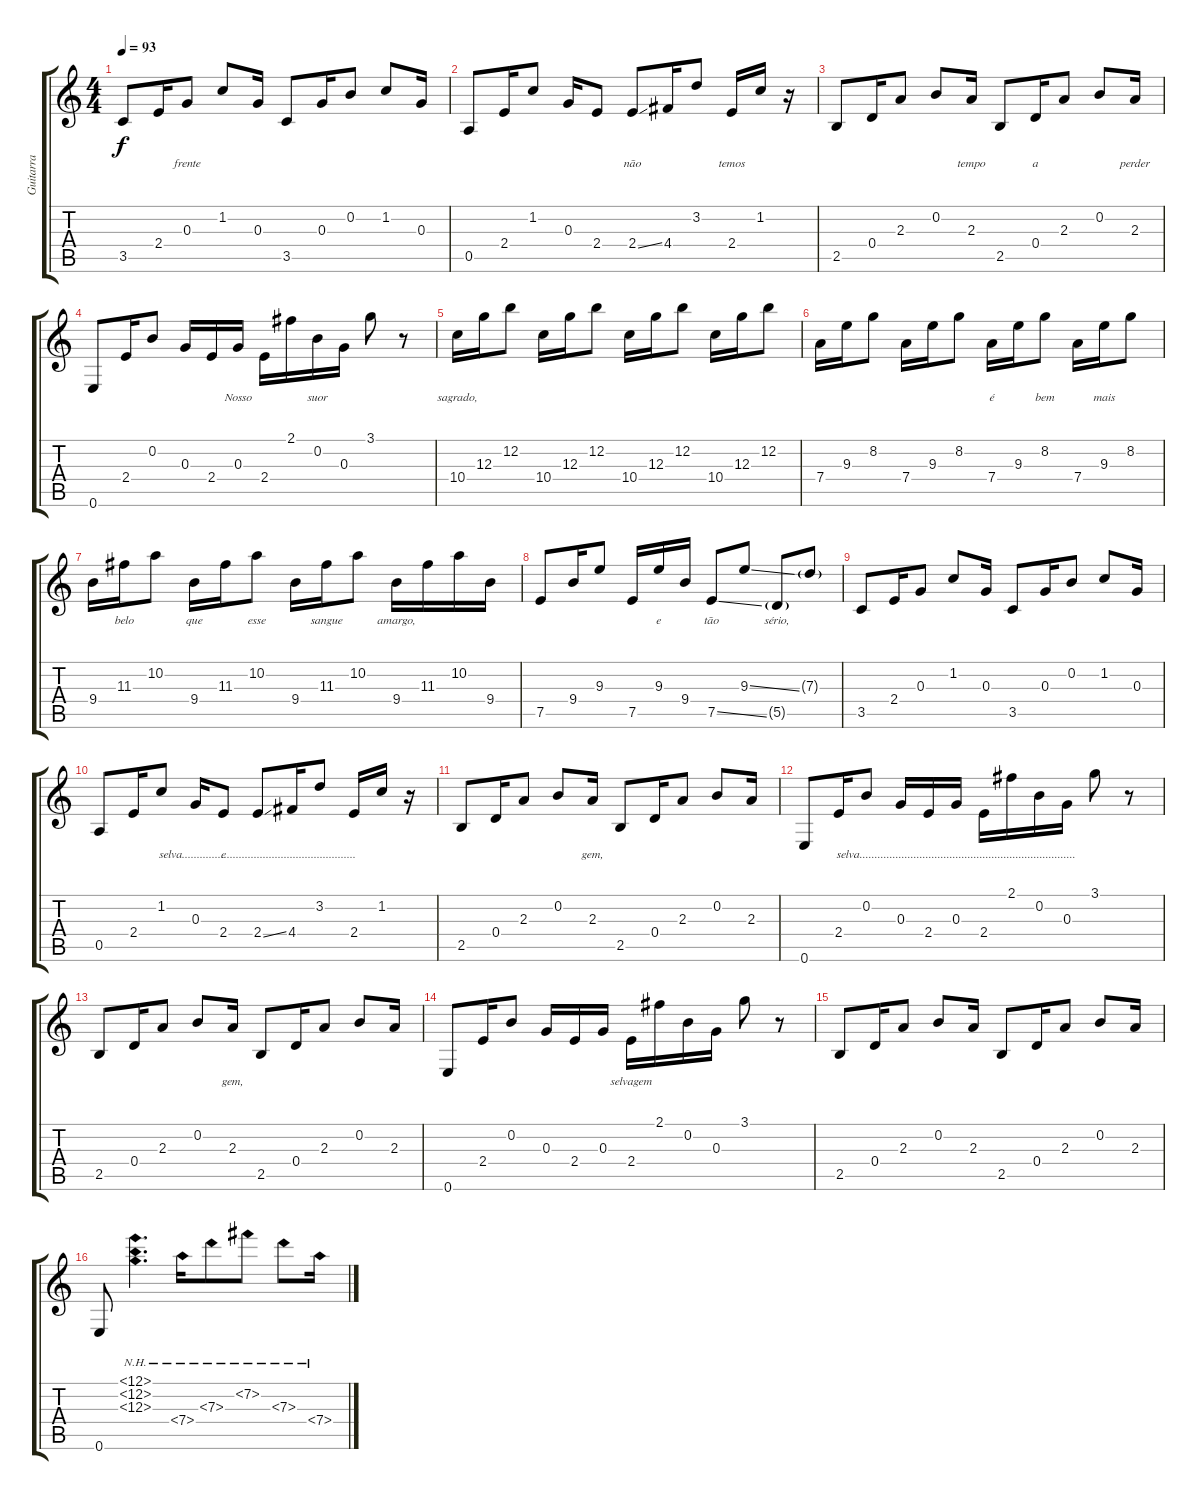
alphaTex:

\track ("Guitarra" "Guitarra") {instrument acousticguitarnylon}
\staff {score tabs}
\tuning (E4 B3 G3 D3 A2 E2) {hide}
\ts (4 4)
\tempo 93
\clef g2
\ks c
3.5.8{lyrics (0 "") lyrics (1 "") lyrics (2 "") lyrics (3 "") lyrics (4 "") dy f} 2.4.16{lyrics (0 "") lyrics (1 "") lyrics (2 "") lyrics (3 "") lyrics (4 "")} 0.3.8{lyrics (0 "frente") lyrics (1 "") lyrics (2 "") lyrics (3 "") lyrics (4 "")} 1.2.8{lyrics (0 "") lyrics (1 "") lyrics (2 "") lyrics (3 "") lyrics (4 "")} 0.3.16{lyrics (0 "") lyrics (1 "") lyrics (2 "") lyrics (3 "") lyrics (4 "")} 3.5.8{lyrics (0 "") lyrics (1 "") lyrics (2 "") lyrics (3 "") lyrics (4 "")} 0.3.16{lyrics (0 "") lyrics (1 "") lyrics (2 "") lyrics (3 "") lyrics (4 "")} 0.2.8{lyrics (0 "") lyrics (1 "") lyrics (2 "") lyrics (3 "") lyrics (4 "")} 1.2.8{lyrics (0 "") lyrics (1 "") lyrics (2 "") lyrics (3 "") lyrics (4 "")} 0.3.16{lyrics (0 "") lyrics (1 "") lyrics (2 "") lyrics (3 "") lyrics (4 "")} |
0.5.8{lyrics (0 "") lyrics (1 "") lyrics (2 "") lyrics (3 "") lyrics (4 "")} 2.4.16{lyrics (0 "") lyrics (1 "") lyrics (2 "") lyrics (3 "") lyrics (4 "")} 1.2.8{lyrics (0 "") lyrics (1 "") lyrics (2 "") lyrics (3 "") lyrics (4 "")} 0.3.16{lyrics (0 "") lyrics (1 "") lyrics (2 "") lyrics (3 "") lyrics (4 "")} 2.4.8{lyrics (0 "") lyrics (1 "") lyrics (2 "") lyrics (3 "") lyrics (4 "")} 2.4{ss}.8{lyrics (0 "não") lyrics (1 "") lyrics (2 "") lyrics (3 "") lyrics (4 "")} 4.4.16{lyrics (0 "") lyrics (1 "") lyrics (2 "") lyrics (3 "") lyrics (4 "")} 3.2.8{lyrics (0 "") lyrics (1 "") lyrics (2 "") lyrics (3 "") lyrics (4 "")} 2.4.16{lyrics (0 "temos") lyrics (1 "") lyrics (2 "") lyrics (3 "") lyrics (4 "")} 1.2.16{lyrics (0 "") lyrics (1 "") lyrics (2 "") lyrics (3 "") lyrics (4 "")} r.16 |
2.5.8{lyrics (0 "") lyrics (1 "") lyrics (2 "") lyrics (3 "") lyrics (4 "")} 0.4.16{lyrics (0 "") lyrics (1 "") lyrics (2 "") lyrics (3 "") lyrics (4 "")} 2.3.8{lyrics (0 "") lyrics (1 "") lyrics (2 "") lyrics (3 "") lyrics (4 "")} 0.2.8{lyrics (0 "") lyrics (1 "") lyrics (2 "") lyrics (3 "") lyrics (4 "")} 2.3.16{lyrics (0 "tempo") lyrics (1 "") lyrics (2 "") lyrics (3 "") lyrics (4 "")} 2.5.8{lyrics (0 "") lyrics (1 "") lyrics (2 "") lyrics (3 "") lyrics (4 "")} 0.4.16{lyrics (0 "a") lyrics (1 "") lyrics (2 "") lyrics (3 "") lyrics (4 "")} 2.3.8{lyrics (0 "") lyrics (1 "") lyrics (2 "") lyrics (3 "") lyrics (4 "")} 0.2.8{lyrics (0 "") lyrics (1 "") lyrics (2 "") lyrics (3 "") lyrics (4 "")} 2.3.16{lyrics (0 "perder") lyrics (1 "") lyrics (2 "") lyrics (3 "") lyrics (4 "")} |
0.6.8{lyrics (0 "") lyrics (1 "") lyrics (2 "") lyrics (3 "") lyrics (4 "")} 2.4.16{lyrics (0 "") lyrics (1 "") lyrics (2 "") lyrics (3 "") lyrics (4 "")} 0.2.8{lyrics (0 "") lyrics (1 "") lyrics (2 "") lyrics (3 "") lyrics (4 "")} 0.3.16{lyrics (0 "") lyrics (1 "") lyrics (2 "") lyrics (3 "") lyrics (4 "")} 2.4.16{lyrics (0 "") lyrics (1 "") lyrics (2 "") lyrics (3 "") lyrics (4 "")} 0.3.16{lyrics (0 "Nosso") lyrics (1 "") lyrics (2 "") lyrics (3 "") lyrics (4 "")} 2.4.16{lyrics (0 "") lyrics (1 "") lyrics (2 "") lyrics (3 "") lyrics (4 "")} 2.1.16{lyrics (0 "") lyrics (1 "") lyrics (2 "") lyrics (3 "") lyrics (4 "")} 0.2.16{lyrics (0 "suor") lyrics (1 "") lyrics (2 "") lyrics (3 "") lyrics (4 "")} 0.3.16{lyrics (0 "") lyrics (1 "") lyrics (2 "") lyrics (3 "") lyrics (4 "")} 3.1.8{lyrics (0 "") lyrics (1 "") lyrics (2 "") lyrics (3 "") lyrics (4 "")} r.8 |
10.4.16{lyrics (0 "sagrado,") lyrics (1 "") lyrics (2 "") lyrics (3 "") lyrics (4 "")} 12.3.16{lyrics (0 "") lyrics (1 "") lyrics (2 "") lyrics (3 "") lyrics (4 "")} 12.2.8{lyrics (0 "") lyrics (1 "") lyrics (2 "") lyrics (3 "") lyrics (4 "")} 10.4.16{lyrics (0 "") lyrics (1 "") lyrics (2 "") lyrics (3 "") lyrics (4 "")} 12.3.16{lyrics (0 "") lyrics (1 "") lyrics (2 "") lyrics (3 "") lyrics (4 "")} 12.2.8{lyrics (0 "") lyrics (1 "") lyrics (2 "") lyrics (3 "") lyrics (4 "")} 10.4.16{lyrics (0 "") lyrics (1 "") lyrics (2 "") lyrics (3 "") lyrics (4 "")} 12.3.16{lyrics (0 "") lyrics (1 "") lyrics (2 "") lyrics (3 "") lyrics (4 "")} 12.2.8{lyrics (0 "") lyrics (1 "") lyrics (2 "") lyrics (3 "") lyrics (4 "")} 10.4.16{lyrics (0 "") lyrics (1 "") lyrics (2 "") lyrics (3 "") lyrics (4 "")} 12.3.16{lyrics (0 "") lyrics (1 "") lyrics (2 "") lyrics (3 "") lyrics (4 "")} 12.2.8{lyrics (0 "") lyrics (1 "") lyrics (2 "") lyrics (3 "") lyrics (4 "")} |
7.4.16{lyrics (0 "") lyrics (1 "") lyrics (2 "") lyrics (3 "") lyrics (4 "")} 9.3.16{lyrics (0 "") lyrics (1 "") lyrics (2 "") lyrics (3 "") lyrics (4 "")} 8.2.8{lyrics (0 "") lyrics (1 "") lyrics (2 "") lyrics (3 "") lyrics (4 "")} 7.4.16{lyrics (0 "") lyrics (1 "") lyrics (2 "") lyrics (3 "") lyrics (4 "")} 9.3.16{lyrics (0 "") lyrics (1 "") lyrics (2 "") lyrics (3 "") lyrics (4 "")} 8.2.8{lyrics (0 "") lyrics (1 "") lyrics (2 "") lyrics (3 "") lyrics (4 "")} 7.4.16{lyrics (0 "é") lyrics (1 "") lyrics (2 "") lyrics (3 "") lyrics (4 "")} 9.3.16{lyrics (0 "") lyrics (1 "") lyrics (2 "") lyrics (3 "") lyrics (4 "")} 8.2.8{lyrics (0 "bem") lyrics (1 "") lyrics (2 "") lyrics (3 "") lyrics (4 "")} 7.4.16{lyrics (0 "") lyrics (1 "") lyrics (2 "") lyrics (3 "") lyrics (4 "")} 9.3.16{lyrics (0 "mais") lyrics (1 "") lyrics (2 "") lyrics (3 "") lyrics (4 "")} 8.2.8{lyrics (0 "") lyrics (1 "") lyrics (2 "") lyrics (3 "") lyrics (4 "")} |
9.4.16{lyrics (0 "") lyrics (1 "") lyrics (2 "") lyrics (3 "") lyrics (4 "")} 11.3.16{lyrics (0 "belo") lyrics (1 "") lyrics (2 "") lyrics (3 "") lyrics (4 "")} 10.2.8{lyrics (0 "") lyrics (1 "") lyrics (2 "") lyrics (3 "") lyrics (4 "")} 9.4.16{lyrics (0 "que") lyrics (1 "") lyrics (2 "") lyrics (3 "") lyrics (4 "")} 11.3.16{lyrics (0 "") lyrics (1 "") lyrics (2 "") lyrics (3 "") lyrics (4 "")} 10.2.8{lyrics (0 "esse") lyrics (1 "") lyrics (2 "") lyrics (3 "") lyrics (4 "")} 9.4.16{lyrics (0 "") lyrics (1 "") lyrics (2 "") lyrics (3 "") lyrics (4 "")} 11.3.16{lyrics (0 "sangue") lyrics (1 "") lyrics (2 "") lyrics (3 "") lyrics (4 "")} 10.2.8{lyrics (0 "") lyrics (1 "") lyrics (2 "") lyrics (3 "") lyrics (4 "")} 9.4.16{lyrics (0 "amargo,") lyrics (1 "") lyrics (2 "") lyrics (3 "") lyrics (4 "")} 11.3.16{lyrics (0 "") lyrics (1 "") lyrics (2 "") lyrics (3 "") lyrics (4 "")} 10.2.16{lyrics (0 "") lyrics (1 "") lyrics (2 "") lyrics (3 "") lyrics (4 "")} 9.4.16{lyrics (0 "") lyrics (1 "") lyrics (2 "") lyrics (3 "") lyrics (4 "")} |
7.5.8{lyrics (0 "") lyrics (1 "") lyrics (2 "") lyrics (3 "") lyrics (4 "")} 9.4.16{lyrics (0 "") lyrics (1 "") lyrics (2 "") lyrics (3 "") lyrics (4 "")} 9.3.8{lyrics (0 "") lyrics (1 "") lyrics (2 "") lyrics (3 "") lyrics (4 "")} 7.5.16{lyrics (0 "") lyrics (1 "") lyrics (2 "") lyrics (3 "") lyrics (4 "")} 9.3.16{lyrics (0 "e") lyrics (1 "") lyrics (2 "") lyrics (3 "") lyrics (4 "")} 9.4.16{lyrics (0 "") lyrics (1 "") lyrics (2 "") lyrics (3 "") lyrics (4 "")} 7.5{ss}.8{lyrics (0 "tão") lyrics (1 "") lyrics (2 "") lyrics (3 "") lyrics (4 "")} 9.3{ss}.8{lyrics (0 "") lyrics (1 "") lyrics (2 "") lyrics (3 "") lyrics (4 "")} 5.5{g}.8{lyrics (0 "sério,") lyrics (1 "") lyrics (2 "") lyrics (3 "") lyrics (4 "")} 7.3{g}.8{lyrics (0 "") lyrics (1 "") lyrics (2 "") lyrics (3 "") lyrics (4 "")} |
3.5.8{lyrics (0 "") lyrics (1 "") lyrics (2 "") lyrics (3 "") lyrics (4 "")} 2.4.16{lyrics (0 "") lyrics (1 "") lyrics (2 "") lyrics (3 "") lyrics (4 "")} 0.3.8{lyrics (0 "") lyrics (1 "") lyrics (2 "") lyrics (3 "") lyrics (4 "")} 1.2.8{lyrics (0 "") lyrics (1 "") lyrics (2 "") lyrics (3 "") lyrics (4 "")} 0.3.16{lyrics (0 "") lyrics (1 "") lyrics (2 "") lyrics (3 "") lyrics (4 "")} 3.5.8{lyrics (0 "") lyrics (1 "") lyrics (2 "") lyrics (3 "") lyrics (4 "")} 0.3.16{lyrics (0 "") lyrics (1 "") lyrics (2 "") lyrics (3 "") lyrics (4 "")} 0.2.8{lyrics (0 "") lyrics (1 "") lyrics (2 "") lyrics (3 "") lyrics (4 "")} 1.2.8{lyrics (0 "") lyrics (1 "") lyrics (2 "") lyrics (3 "") lyrics (4 "")} 0.3.16{lyrics (0 "") lyrics (1 "") lyrics (2 "") lyrics (3 "") lyrics (4 "")} |
0.5.8{lyrics (0 "") lyrics (1 "") lyrics (2 "") lyrics (3 "") lyrics (4 "")} 2.4.16{lyrics (0 "") lyrics (1 "") lyrics (2 "") lyrics (3 "") lyrics (4 "")} 1.2.8{lyrics (0 "") lyrics (1 "") lyrics (2 "") lyrics (3 "") lyrics (4 "")} 0.3.16{lyrics (0 "") lyrics (1 "") lyrics (2 "") lyrics (3 "") lyrics (4 "")} 2.4.8{lyrics (0 "e") lyrics (1 "") lyrics (2 "") lyrics (3 "") lyrics (4 "")} 2.4{ss}.8{lyrics (0 "selva..........................................................") lyrics (1 "") lyrics (2 "") lyrics (3 "") lyrics (4 "")} 4.4.16{lyrics (0 "") lyrics (1 "") lyrics (2 "") lyrics (3 "") lyrics (4 "")} 3.2.8{lyrics (0 "") lyrics (1 "") lyrics (2 "") lyrics (3 "") lyrics (4 "")} 2.4.16{lyrics (0 "") lyrics (1 "") lyrics (2 "") lyrics (3 "") lyrics (4 "")} 1.2.16{lyrics (0 "") lyrics (1 "") lyrics (2 "") lyrics (3 "") lyrics (4 "")} r.16 |
2.5.8{lyrics (0 "") lyrics (1 "") lyrics (2 "") lyrics (3 "") lyrics (4 "")} 0.4.16{lyrics (0 "") lyrics (1 "") lyrics (2 "") lyrics (3 "") lyrics (4 "")} 2.3.8{lyrics (0 "") lyrics (1 "") lyrics (2 "") lyrics (3 "") lyrics (4 "")} 0.2.8{lyrics (0 "") lyrics (1 "") lyrics (2 "") lyrics (3 "") lyrics (4 "")} 2.3.16{lyrics (0 "gem,") lyrics (1 "") lyrics (2 "") lyrics (3 "") lyrics (4 "")} 2.5.8{lyrics (0 "") lyrics (1 "") lyrics (2 "") lyrics (3 "") lyrics (4 "")} 0.4.16{lyrics (0 "") lyrics (1 "") lyrics (2 "") lyrics (3 "") lyrics (4 "")} 2.3.8{lyrics (0 "") lyrics (1 "") lyrics (2 "") lyrics (3 "") lyrics (4 "")} 0.2.8{lyrics (0 "") lyrics (1 "") lyrics (2 "") lyrics (3 "") lyrics (4 "")} 2.3.16{lyrics (0 "") lyrics (1 "") lyrics (2 "") lyrics (3 "") lyrics (4 "")} |
0.6.8{lyrics (0 "") lyrics (1 "") lyrics (2 "") lyrics (3 "") lyrics (4 "")} 2.4.16{lyrics (0 "") lyrics (1 "") lyrics (2 "") lyrics (3 "") lyrics (4 "")} 0.2.8{lyrics (0 "") lyrics (1 "") lyrics (2 "") lyrics (3 "") lyrics (4 "")} 0.3.16{lyrics (0 "") lyrics (1 "") lyrics (2 "") lyrics (3 "") lyrics (4 "")} 2.4.16{lyrics (0 "") lyrics (1 "") lyrics (2 "") lyrics (3 "") lyrics (4 "")} 0.3.16{lyrics (0 "selva........................................................................") lyrics (1 "") lyrics (2 "") lyrics (3 "") lyrics (4 "")} 2.4.16{lyrics (0 "") lyrics (1 "") lyrics (2 "") lyrics (3 "") lyrics (4 "")} 2.1.16{lyrics (0 "") lyrics (1 "") lyrics (2 "") lyrics (3 "") lyrics (4 "")} 0.2.16{lyrics (0 "") lyrics (1 "") lyrics (2 "") lyrics (3 "") lyrics (4 "")} 0.3.16{lyrics (0 "") lyrics (1 "") lyrics (2 "") lyrics (3 "") lyrics (4 "")} 3.1.8{lyrics (0 "") lyrics (1 "") lyrics (2 "") lyrics (3 "") lyrics (4 "")} r.8 |
2.5.8{lyrics (0 "") lyrics (1 "") lyrics (2 "") lyrics (3 "") lyrics (4 "")} 0.4.16{lyrics (0 "") lyrics (1 "") lyrics (2 "") lyrics (3 "") lyrics (4 "")} 2.3.8{lyrics (0 "") lyrics (1 "") lyrics (2 "") lyrics (3 "") lyrics (4 "")} 0.2.8{lyrics (0 "") lyrics (1 "") lyrics (2 "") lyrics (3 "") lyrics (4 "")} 2.3.16{lyrics (0 "gem,") lyrics (1 "") lyrics (2 "") lyrics (3 "") lyrics (4 "")} 2.5.8{lyrics (0 "") lyrics (1 "") lyrics (2 "") lyrics (3 "") lyrics (4 "")} 0.4.16{lyrics (0 "") lyrics (1 "") lyrics (2 "") lyrics (3 "") lyrics (4 "")} 2.3.8{lyrics (0 "") lyrics (1 "") lyrics (2 "") lyrics (3 "") lyrics (4 "")} 0.2.8{lyrics (0 "") lyrics (1 "") lyrics (2 "") lyrics (3 "") lyrics (4 "")} 2.3.16{lyrics (0 "") lyrics (1 "") lyrics (2 "") lyrics (3 "") lyrics (4 "")} |
0.6.8{lyrics (0 "") lyrics (1 "") lyrics (2 "") lyrics (3 "") lyrics (4 "")} 2.4.16{lyrics (0 "") lyrics (1 "") lyrics (2 "") lyrics (3 "") lyrics (4 "")} 0.2.8{lyrics (0 "") lyrics (1 "") lyrics (2 "") lyrics (3 "") lyrics (4 "")} 0.3.16{lyrics (0 "") lyrics (1 "") lyrics (2 "") lyrics (3 "") lyrics (4 "")} 2.4.16{lyrics (0 "") lyrics (1 "") lyrics (2 "") lyrics (3 "") lyrics (4 "")} 0.3.16{lyrics (0 "") lyrics (1 "") lyrics (2 "") lyrics (3 "") lyrics (4 "")} 2.4.16{lyrics (0 "selvagem") lyrics (1 "") lyrics (2 "") lyrics (3 "") lyrics (4 "")} 2.1.16{lyrics (0 "") lyrics (1 "") lyrics (2 "") lyrics (3 "") lyrics (4 "")} 0.2.16{lyrics (0 "") lyrics (1 "") lyrics (2 "") lyrics (3 "") lyrics (4 "")} 0.3.16{lyrics (0 "") lyrics (1 "") lyrics (2 "") lyrics (3 "") lyrics (4 "")} 3.1.8{lyrics (0 "") lyrics (1 "") lyrics (2 "") lyrics (3 "") lyrics (4 "")} r.8 |
2.5.8{lyrics (0 "") lyrics (1 "") lyrics (2 "") lyrics (3 "") lyrics (4 "")} 0.4.16{lyrics (0 "") lyrics (1 "") lyrics (2 "") lyrics (3 "") lyrics (4 "")} 2.3.8{lyrics (0 "") lyrics (1 "") lyrics (2 "") lyrics (3 "") lyrics (4 "")} 0.2.8{lyrics (0 "") lyrics (1 "") lyrics (2 "") lyrics (3 "") lyrics (4 "")} 2.3.16{lyrics (0 "") lyrics (1 "") lyrics (2 "") lyrics (3 "") lyrics (4 "")} 2.5.8{lyrics (0 "") lyrics (1 "") lyrics (2 "") lyrics (3 "") lyrics (4 "")} 0.4.16{lyrics (0 "") lyrics (1 "") lyrics (2 "") lyrics (3 "") lyrics (4 "")} 2.3.8{lyrics (0 "") lyrics (1 "") lyrics (2 "") lyrics (3 "") lyrics (4 "")} 0.2.8{lyrics (0 "") lyrics (1 "") lyrics (2 "") lyrics (3 "") lyrics (4 "")} 2.3.16{lyrics (0 "") lyrics (1 "") lyrics (2 "") lyrics (3 "") lyrics (4 "")} |
0.6.8{lyrics (0 "") lyrics (1 "") lyrics (2 "") lyrics (3 "") lyrics (4 "")} (12.1{nh} 12.2{nh} 12.3{nh}).4{d lyrics (0 "") lyrics (1 "") lyrics (2 "") lyrics (3 "") lyrics (4 "")} 7.4{nh}.16{lyrics (0 "") lyrics (1 "") lyrics (2 "") lyrics (3 "") lyrics (4 "")} 7.3{nh}.8{lyrics (0 "") lyrics (1 "") lyrics (2 "") lyrics (3 "") lyrics (4 "")} 7.2{nh}.8{lyrics (0 "") lyrics (1 "") lyrics (2 "") lyrics (3 "") lyrics (4 "")} 7.3{nh}.8{lyrics (0 "") lyrics (1 "") lyrics (2 "") lyrics (3 "") lyrics (4 "")} 7.4{nh}.16{lyrics (0 "") lyrics (1 "") lyrics (2 "") lyrics (3 "") lyrics (4 "")}
